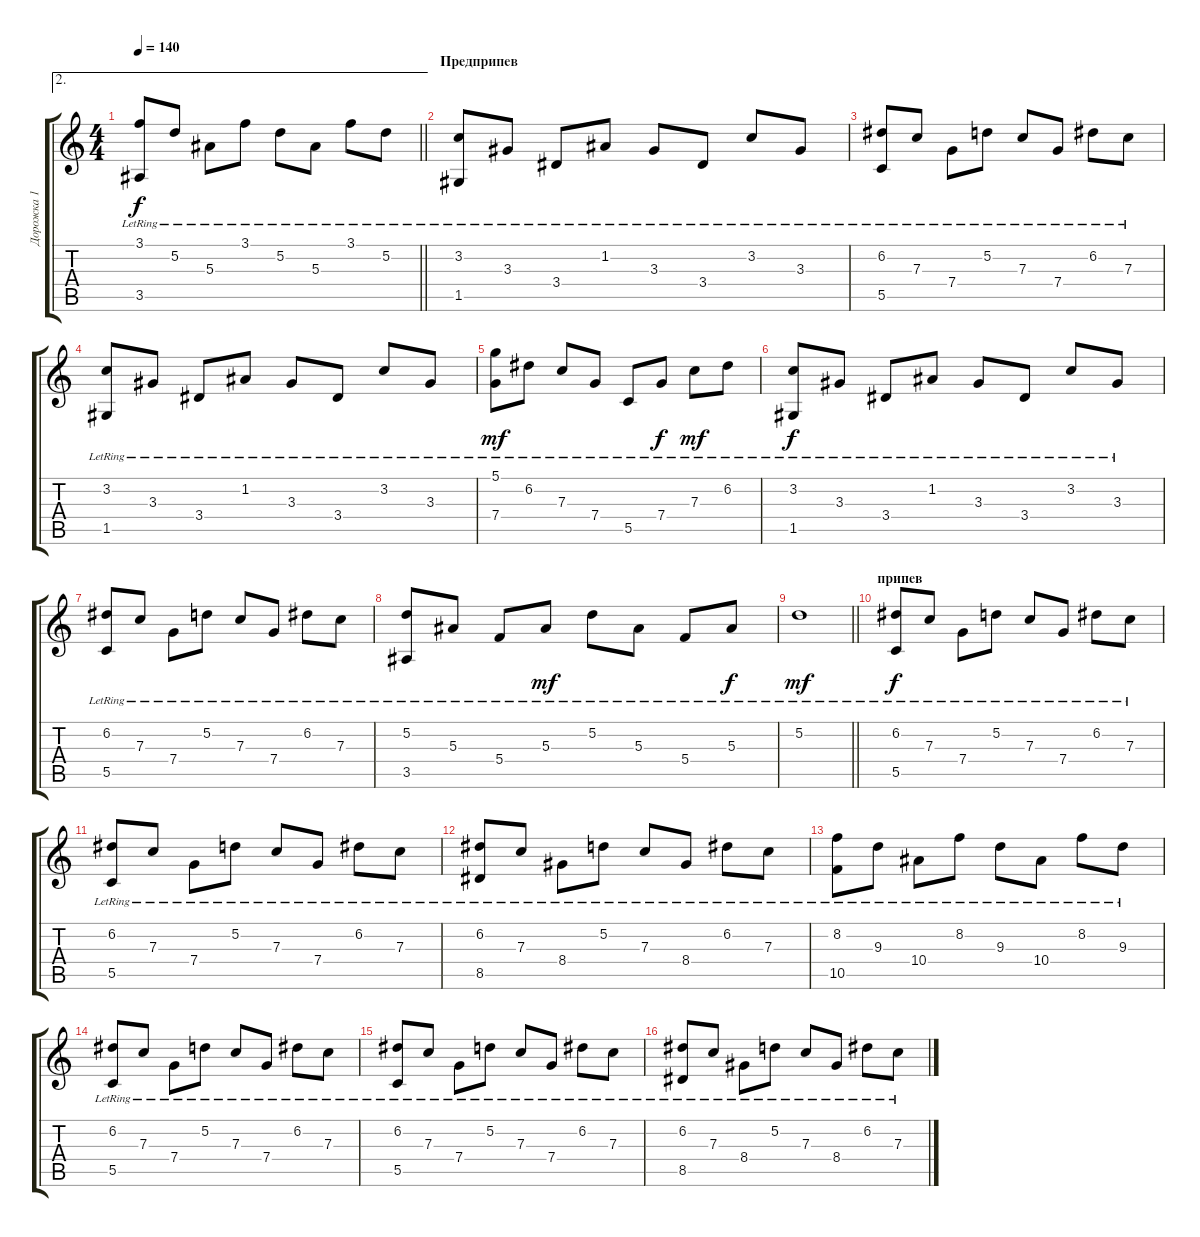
\track ("Дорожка 1" "Дорожка 1") {instrument acousticguitarnylon}
\staff {score tabs}
\tuning (D4 A3 F3 C3 G2 D2) {hide}
\ae 2
\ts (4 4)
\tempo 140
\clef g2
\barLineRight lightlight
\ks c
(3.1{lr} 3.5{lr}).8{dy f} 5.2{lr}.8 5.3{lr}.8 3.1{lr}.8 5.2{lr}.8 5.3{lr}.8 3.1{lr}.8 5.2{lr}.8 |
\section ("" "Предприпев")
(3.2{lr} 1.5{lr}).8 3.3{lr}.8 3.4{lr}.8 1.2{lr}.8 3.3{lr}.8 3.4{lr}.8 3.2{lr}.8 3.3{lr}.8 |
(6.2{lr} 5.5{lr}).8 7.3{lr}.8 7.4{lr}.8 5.2{lr}.8 7.3{lr}.8 7.4{lr}.8 6.2{lr}.8 7.3{lr}.8 |
(3.2{lr} 1.5{lr}).8 3.3{lr}.8 3.4{lr}.8 1.2{lr}.8 3.3{lr}.8 3.4{lr}.8 3.2{lr}.8 3.3{lr}.8 |
(5.1{lr} 7.4{lr}).8{dy mf} 6.2{lr}.8 7.3{lr}.8 7.4{lr}.8 5.5{lr}.8 7.4{lr}.8{dy f} 7.3{lr}.8{dy mf} 6.2{lr}.8 |
(3.2{lr} 1.5{lr}).8{dy f} 3.3{lr}.8 3.4{lr}.8 1.2{lr}.8 3.3{lr}.8 3.4{lr}.8 3.2{lr}.8 3.3{lr}.8 |
(6.2{lr} 5.5{lr}).8 7.3{lr}.8 7.4{lr}.8 5.2{lr}.8 7.3{lr}.8 7.4{lr}.8 6.2{lr}.8 7.3{lr}.8 |
(5.2{lr} 3.5{lr}).8 5.3{lr}.8 5.4{lr}.8 5.3{lr}.8{dy mf} 5.2{lr}.8 5.3{lr}.8 5.4{lr}.8 5.3{lr}.8{dy f} |
\barLineRight lightlight
5.2{lr}.1{dy mf} |
\section ("" "припев")
(6.2{lr} 5.5{lr}).8{dy f} 7.3{lr}.8 7.4{lr}.8 5.2{lr}.8 7.3{lr}.8 7.4{lr}.8 6.2{lr}.8 7.3{lr}.8 |
(6.2{lr} 5.5{lr}).8 7.3{lr}.8 7.4{lr}.8 5.2{lr}.8 7.3{lr}.8 7.4{lr}.8 6.2{lr}.8 7.3{lr}.8 |
(6.2{lr} 8.5{lr}).8 7.3{lr}.8 8.4{lr}.8 5.2{lr}.8 7.3{lr}.8 8.4{lr}.8 6.2{lr}.8 7.3{lr}.8 |
(8.2{lr} 10.5{lr}).8 9.3{lr}.8 10.4{lr}.8 8.2{lr}.8 9.3{lr}.8 10.4{lr}.8 8.2{lr}.8 9.3{lr}.8 |
(6.2{lr} 5.5{lr}).8 7.3{lr}.8 7.4{lr}.8 5.2{lr}.8 7.3{lr}.8 7.4{lr}.8 6.2{lr}.8 7.3{lr}.8 |
(6.2{lr} 5.5{lr}).8 7.3{lr}.8 7.4{lr}.8 5.2{lr}.8 7.3{lr}.8 7.4{lr}.8 6.2{lr}.8 7.3{lr}.8 |
(6.2{lr} 8.5{lr}).8 7.3{lr}.8 8.4{lr}.8 5.2{lr}.8 7.3{lr}.8 8.4{lr}.8 6.2{lr}.8 7.3{lr}.8
